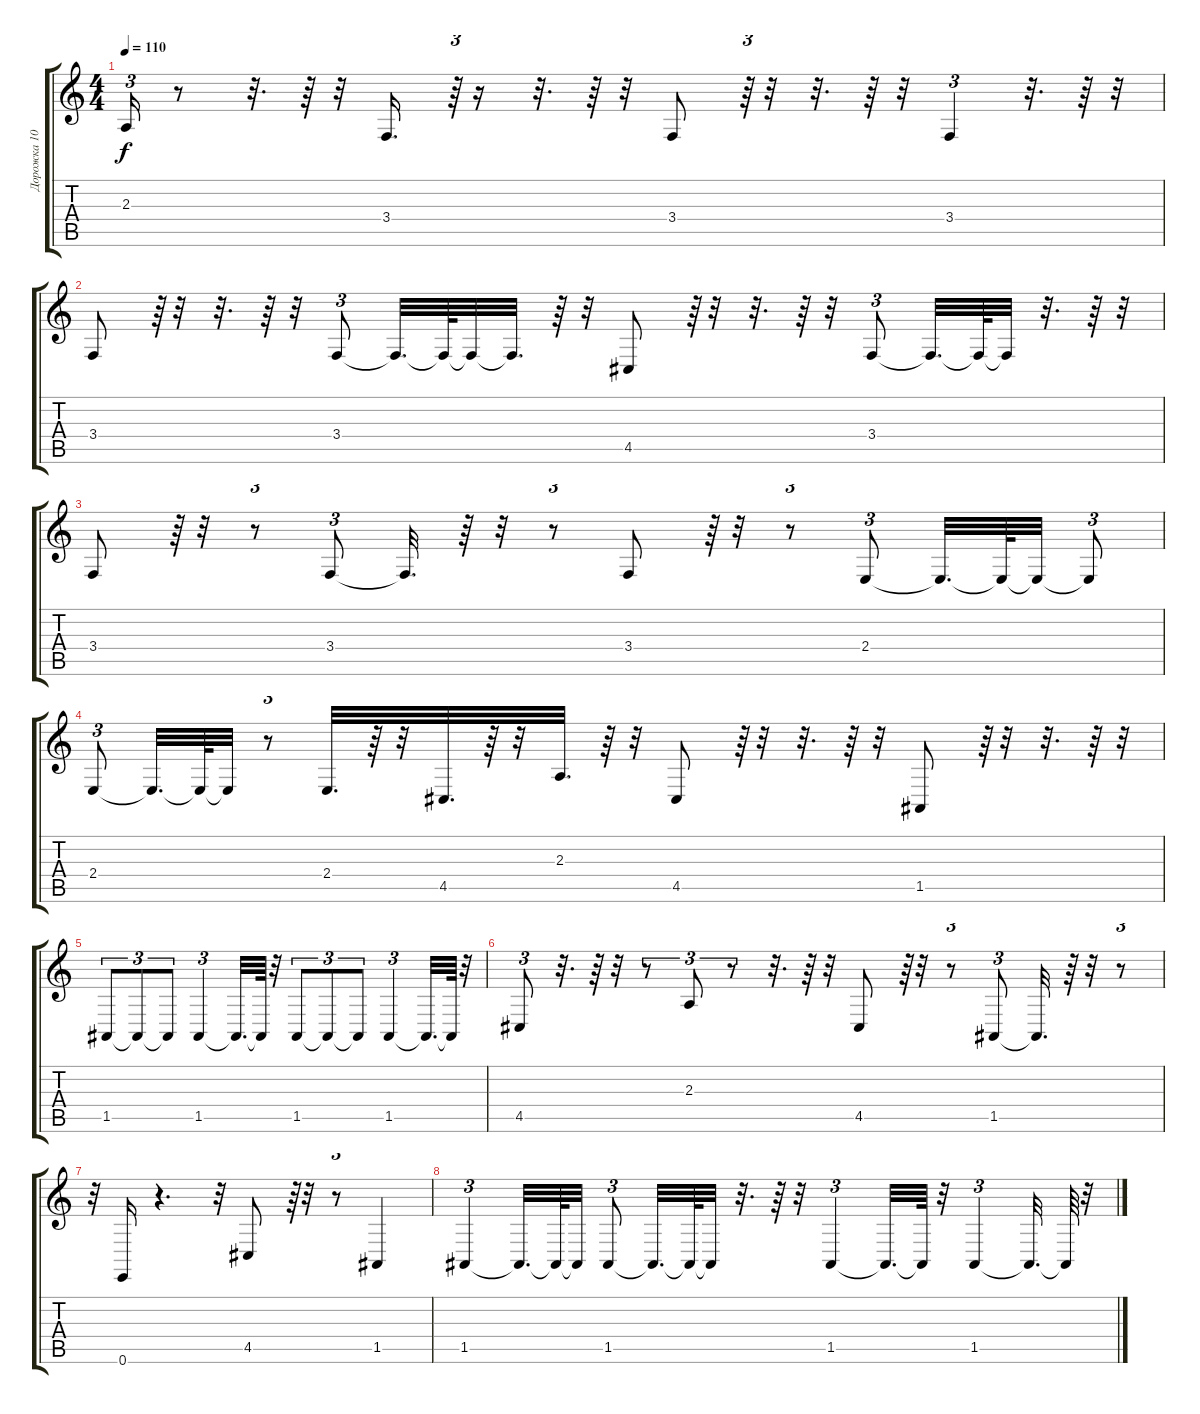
\track ("Дорожка 10" "Дорожка 10") {instrument acousticgrandpiano}
\staff {score tabs}
\tuning (E4 B3 G3 D3 A2 E2) {hide}
\ts (4 4)
\tempo 110
\clef g2
\ks c
2.3.16{tu (3 2) dy f} r.8 r.32{d} r.64 r.32 3.4.16{d} r.64{tu (3 2)} r.16 r.32{d} r.64 r.32 3.4.8 r.64{tu (3 2)} r.32 r.32{d} r.64 r.32 3.4.4{tu (3 2)} r.32{d} r.64 r.32 |
3.4.8 r.64{tu (3 2)} r.32 r.32{d} r.64 r.32 3.4.8{tu (3 2)} 3.4{t}.32{d} 3.4{t}.64 3.4{t}.32 3.4{t}.32{d} r.64 r.32 4.5.8 r.64{tu (3 2)} r.32 r.32{d} r.64 r.32 3.4.8{tu (3 2)} 3.4{t}.32{d} 3.4{t}.64 3.4{t}.32 r.32{d} r.64 r.32 |
3.4.8 r.64{tu (3 2)} r.32 r.8{tu (3 2)} 3.4.8{tu (3 2)} 3.4{t}.32{d} r.64 r.32 r.8{tu (3 2)} 3.4.8 r.64{tu (3 2)} r.32 r.8{tu (3 2)} 2.4.8{tu (3 2)} 2.4{t}.32{d} 2.4{t}.64 2.4{t}.32 2.4{t}.8{tu (3 2)} |
2.4.8{tu (3 2)} 2.4{t}.32{d} 2.4{t}.64 2.4{t}.32 r.8{tu (3 2)} 2.4.32{d} r.64 r.32 4.5.32{d} r.64 r.32 2.3.32{d} r.64 r.32 4.5.8 r.64{tu (3 2)} r.32 r.32{d} r.64 r.32 1.5.8 r.64{tu (3 2)} r.32 r.32{d} r.64 r.32 |
1.5.8{tu (3 2)} 1.5{t}.8{tu (3 2)} 1.5{t}.8{tu (3 2)} 1.5.4{tu (3 2)} 1.5{t}.32{d} 1.5{t}.64 r.32 1.5.8{tu (3 2)} 1.5{t}.8{tu (3 2)} 1.5{t}.8{tu (3 2)} 1.5.4{tu (3 2)} 1.5{t}.32{d} 1.5{t}.64 r.32 |
4.5.8{tu (3 2)} r.32{d} r.64 r.32 r.8{tu (3 2)} 2.3.8{tu (3 2)} r.8{tu (3 2)} r.32{d} r.64 r.32 4.5.8 r.64{tu (3 2)} r.32 r.8{tu (3 2)} 1.5.8{tu (3 2)} 1.5{t}.32{d} r.64 r.32 r.8{tu (3 2)} |
r.32 0.6.16 r.4{d} r.32 4.5.8 r.64{tu (3 2)} r.32 r.8{tu (3 2)} 1.5.4 |
1.5.4{tu (3 2)} 1.5{t}.32{d} 1.5{t}.64 1.5{t}.32 1.5.8{tu (3 2)} 1.5{t}.32{d} 1.5{t}.64 1.5{t}.32 r.32{d} r.64 r.32 1.5.4{tu (3 2)} 1.5{t}.32{d} 1.5{t}.64 r.32 1.5.4{tu (3 2)} 1.5{t}.32{d} 1.5{t}.64 r.32
